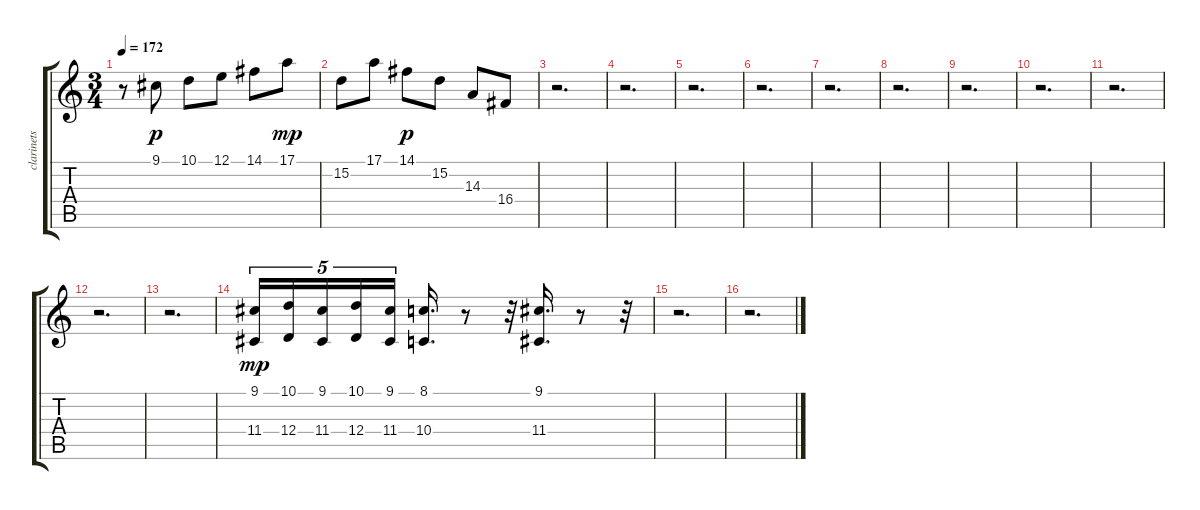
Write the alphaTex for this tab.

\track ("clarinets" "clarinets") {instrument clarinet}
\staff {score tabs}
\tuning (E4 B3 G3 D3 A2 E2) {hide}
\ts (3 4)
\tempo 172
\clef g2
\ks c
r.8{dy p} 9.1.8 10.1.8 12.1.8 14.1.8 17.1.8{dy mp} |
15.2.8 17.1.8 14.1.8{dy p} 15.2.8 14.3.8 16.4.8 |
r.2{d} |
r.2{d} |
r.2{d} |
r.2{d} |
r.2{d} |
r.2{d} |
r.2{d} |
r.2{d} |
r.2{d} |
r.2{d} |
r.2{d} |
(9.1 11.4).16{tu (5 4) dy mp} (10.1 12.4).16{tu (5 4)} (9.1 11.4).16{tu (5 4)} (10.1 12.4).16{tu (5 4)} (9.1 11.4).16{tu (5 4)} (8.1 10.4).16{d} r.8 r.32 (9.1 11.4).16{d} r.8 r.32 |
r.2{d} |
r.2{d}
